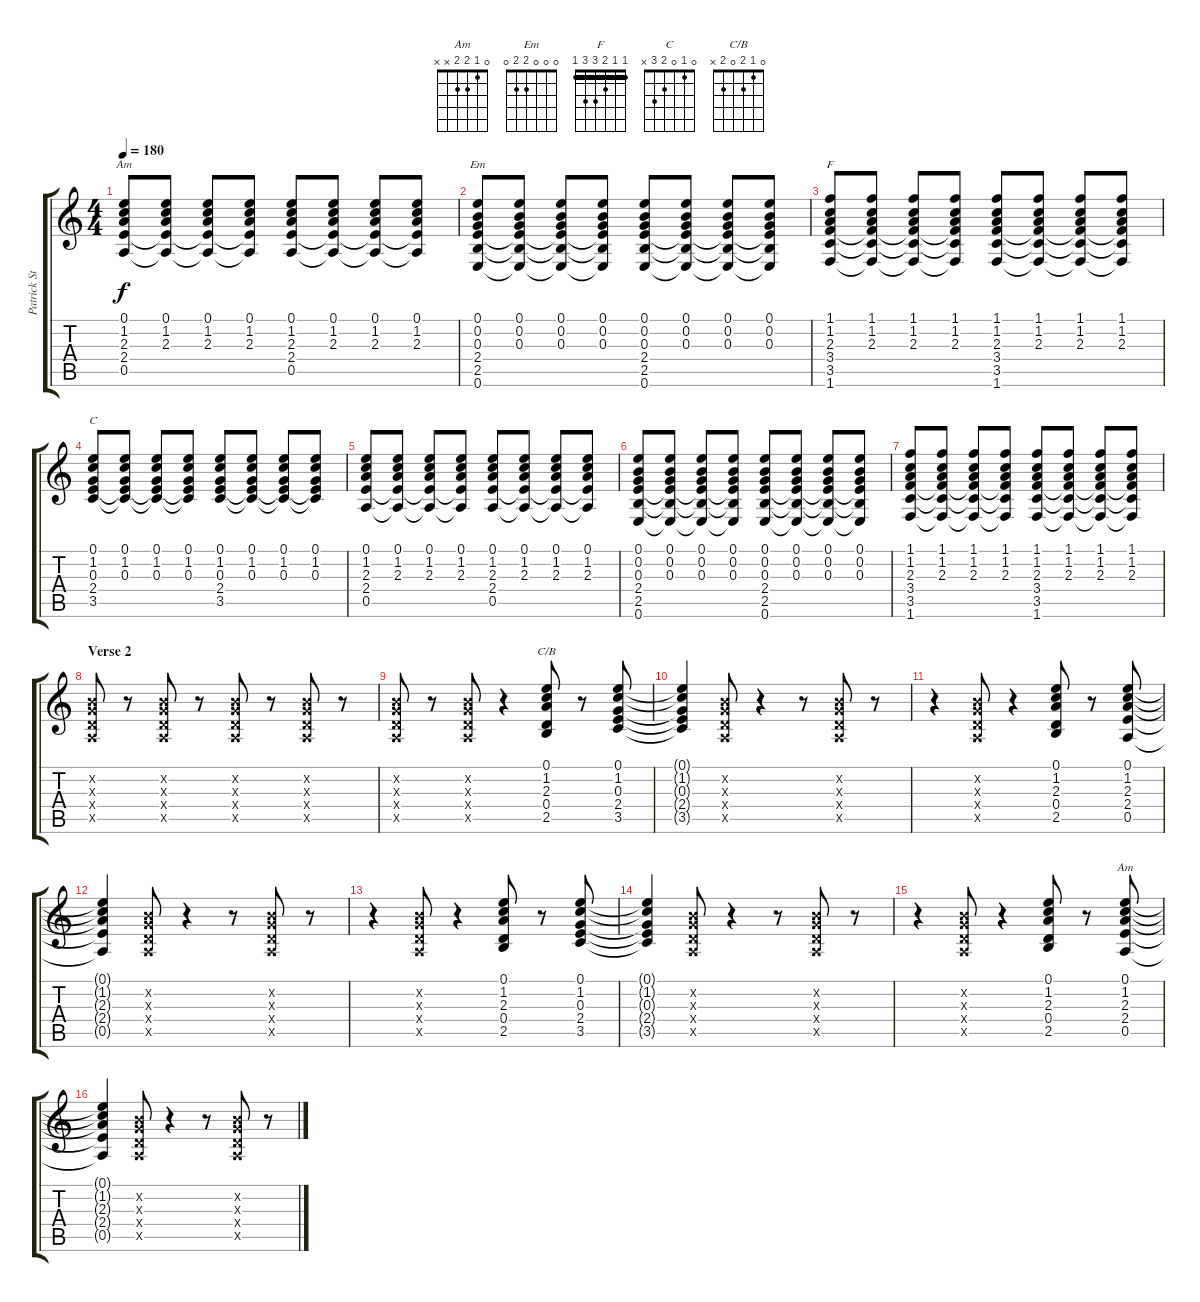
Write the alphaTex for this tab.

\track ("Patrick Stump (Rythmn Guitar)" "Patrick St") {instrument acousticguitarsteel}
\staff {score tabs}
\tuning (E4 B3 G3 D3 A2 E2) {hide}
\chord ("Am" 0 1 2 2 0 x)
\chord ("Em" 0 0 0 2 2 0)
\chord ("F" 1 1 2 3 3 1) {barre 1}
\chord ("C" 0 1 0 2 3 x)
\chord ("C/B" 0 1 2 0 2 x)
\chord ("Am" 0 1 2 2 x x)
\ts (4 4)
\tempo 180
\clef g2
\ks c
(0.1 1.2 2.3 2.4 0.5).8{ch "Am" dy f} (0.1 1.2 2.3 2.4{t} 0.5{t}).8 (0.1 1.2 2.3 2.4{t} 0.5{t}).8 (0.1 1.2 2.3 2.4{t} 0.5{t}).8 (0.1 1.2 2.3 2.4 0.5).8 (0.1 1.2 2.3 2.4{t} 0.5{t}).8 (0.1 1.2 2.3 2.4{t} 0.5{t}).8 (0.1 1.2 2.3 2.4{t} 0.5{t}).8 |
(0.1 0.2 0.3 2.4 2.5 0.6).8{ch "Em"} (0.1 0.2 0.3 2.4{t} 2.5{t} 0.6{t}).8 (0.1 0.2 0.3 2.4{t} 2.5{t} 0.6{t}).8 (0.1 0.2 0.3 2.4{t} 2.5{t} 0.6{t}).8 (0.1 0.2 0.3 2.4 2.5 0.6).8 (0.1 0.2 0.3 2.4{t} 2.5{t} 0.6{t}).8 (0.1 0.2 0.3 2.4{t} 2.5{t} 0.6{t}).8 (0.1 0.2 0.3 2.4{t} 2.5{t} 0.6{t}).8 |
(1.1 1.2 2.3 3.4 3.5 1.6).8{ch "F"} (1.1 1.2 2.3 3.4{t} 3.5{t} 1.6{t}).8 (1.1 1.2 2.3 3.4{t} 3.5{t} 1.6{t}).8 (1.1 1.2 2.3 3.4{t} 3.5{t} 1.6{t}).8 (1.1 1.2 2.3 3.4 3.5 1.6).8 (1.1 1.2 2.3 3.4{t} 3.5{t} 1.6{t}).8 (1.1 1.2 2.3 3.4{t} 3.5{t} 1.6{t}).8 (1.1 1.2 2.3 3.4{t} 3.5{t} 1.6{t}).8 |
(0.1 1.2 0.3 2.4 3.5).8{ch "C"} (0.1 1.2 0.3 2.4{t} 3.5{t}).8 (0.1 1.2 0.3 2.4{t} 3.5{t}).8 (0.1 1.2 0.3 2.4{t} 3.5{t}).8 (0.1 1.2 0.3 2.4 3.5).8 (0.1 1.2 0.3 2.4{t} 3.5{t}).8 (0.1 1.2 0.3 2.4{t} 3.5{t}).8 (0.1 1.2 0.3 2.4{t} 3.5{t}).8 |
(0.1 1.2 2.3 2.4 0.5).8 (0.1 1.2 2.3 2.4{t} 0.5{t}).8 (0.1 1.2 2.3 2.4{t} 0.5{t}).8 (0.1 1.2 2.3 2.4{t} 0.5{t}).8 (0.1 1.2 2.3 2.4 0.5).8 (0.1 1.2 2.3 2.4{t} 0.5{t}).8 (0.1 1.2 2.3 2.4{t} 0.5{t}).8 (0.1 1.2 2.3 2.4{t} 0.5{t}).8 |
(0.1 0.2 0.3 2.4 2.5 0.6).8 (0.1 0.2 0.3 2.4{t} 2.5{t} 0.6{t}).8 (0.1 0.2 0.3 2.4{t} 2.5{t} 0.6{t}).8 (0.1 0.2 0.3 2.4{t} 2.5{t} 0.6{t}).8 (0.1 0.2 0.3 2.4 2.5 0.6).8 (0.1 0.2 0.3 2.4{t} 2.5{t} 0.6{t}).8 (0.1 0.2 0.3 2.4{t} 2.5{t} 0.6{t}).8 (0.1 0.2 0.3 2.4{t} 2.5{t} 0.6{t}).8 |
(1.1 1.2 2.3 3.4 3.5 1.6).8 (1.1 1.2 2.3 3.4{t} 3.5{t} 1.6{t}).8 (1.1 1.2 2.3 3.4{t} 3.5{t} 1.6{t}).8 (1.1 1.2 2.3 3.4{t} 3.5{t} 1.6{t}).8 (1.1 1.2 2.3 3.4 3.5 1.6).8 (1.1 1.2 2.3 3.4{t} 3.5{t} 1.6{t}).8 (1.1 1.2 2.3 3.4{t} 3.5{t} 1.6{t}).8 (1.1 1.2 2.3 3.4{t} 3.5{t} 1.6{t}).8 |
\section ("" "Verse 2")
(0.2{x} 0.3{x} 0.4{x} 0.5{x}).8 r.8 (0.2{x} 0.3{x} 0.4{x} 0.5{x}).8 r.8 (0.2{x} 0.3{x} 0.4{x} 0.5{x}).8 r.8 (0.2{x} 0.3{x} 0.4{x} 0.5{x}).8 r.8 |
(0.2{x} 0.3{x} 0.4{x} 0.5{x}).8 r.8 (0.2{x} 0.3{x} 0.4{x} 0.5{x}).8 r.4 (0.1 1.2 2.3 0.4 2.5).8{ch "C/B"} r.8 (0.1 1.2 0.3 2.4 3.5).8 |
(0.1{t} 1.2{t} 0.3{t} 2.4{t} 3.5{t}).4 (0.2{x} 0.3{x} 0.4{x} 0.5{x}).8 r.4 r.8 (0.2{x} 0.3{x} 0.4{x} 0.5{x}).8 r.8 |
r.4 (0.2{x} 0.3{x} 0.4{x} 0.5{x}).8 r.4 (0.1 1.2 2.3 0.4 2.5).8 r.8 (0.1 1.2 2.3 2.4 0.5).8 |
(0.1{t} 1.2{t} 2.3{t} 2.4{t} 0.5{t}).4 (0.2{x} 0.3{x} 0.4{x} 0.5{x}).8 r.4 r.8 (0.2{x} 0.3{x} 0.4{x} 0.5{x}).8 r.8 |
r.4 (0.2{x} 0.3{x} 0.4{x} 0.5{x}).8 r.4 (0.1 1.2 2.3 0.4 2.5).8 r.8 (0.1 1.2 0.3 2.4 3.5).8 |
(0.1{t} 1.2{t} 0.3{t} 2.4{t} 3.5{t}).4 (0.2{x} 0.3{x} 0.4{x} 0.5{x}).8 r.4 r.8 (0.2{x} 0.3{x} 0.4{x} 0.5{x}).8 r.8 |
r.4 (0.2{x} 0.3{x} 0.4{x} 0.5{x}).8 r.4 (0.1 1.2 2.3 0.4 2.5).8 r.8 (0.1 1.2 2.3 2.4 0.5).8{ch "Am"} |
(0.1{t} 1.2{t} 2.3{t} 2.4{t} 0.5{t}).4 (0.2{x} 0.3{x} 0.4{x} 0.5{x}).8 r.4 r.8 (0.2{x} 0.3{x} 0.4{x} 0.5{x}).8 r.8
